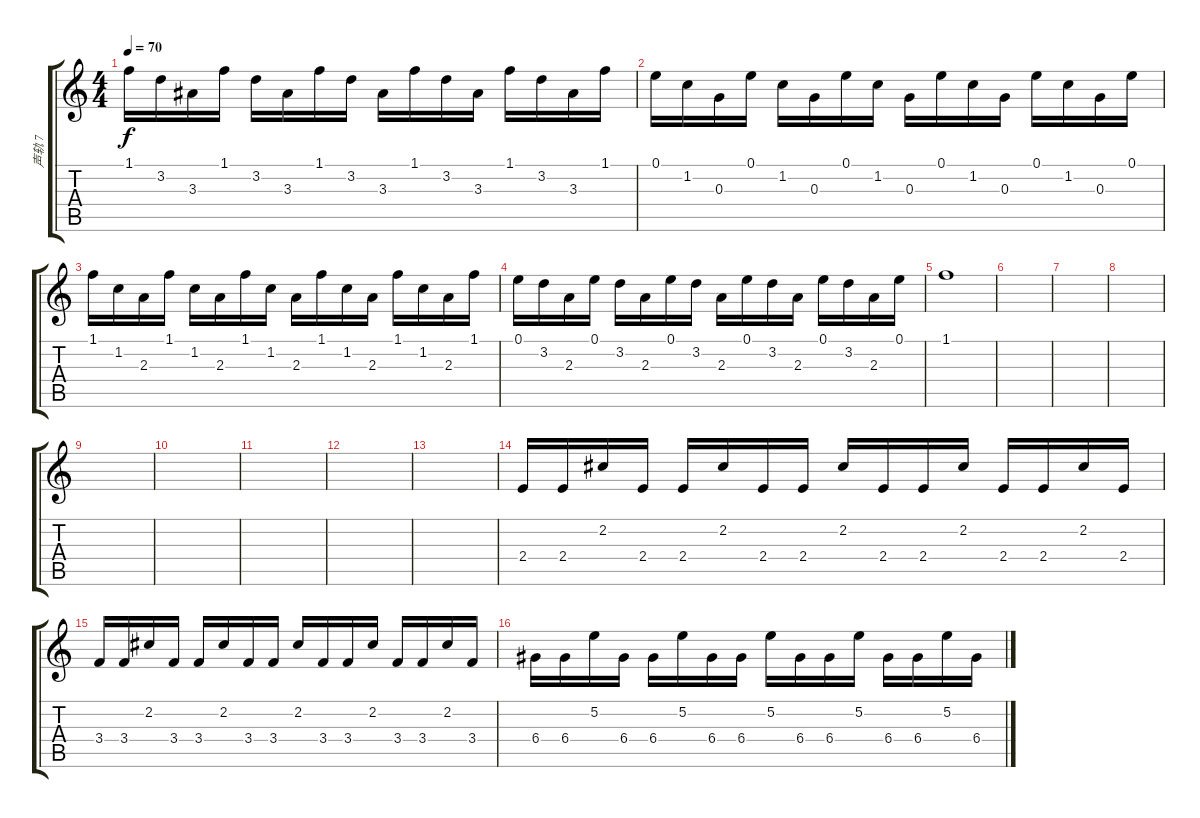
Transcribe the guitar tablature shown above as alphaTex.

\track ("声轨 7" "声轨 7") {instrument electricguitarclean}
\staff {score tabs}
\tuning (E4 B3 G3 D3 A2 E2) {hide}
\ts (4 4)
\tempo 70
\clef g2
\ks c
1.1.16{dy f} 3.2.16 3.3.16 1.1.16 3.2.16 3.3.16 1.1.16 3.2.16 3.3.16 1.1.16 3.2.16 3.3.16 1.1.16 3.2.16 3.3.16 1.1.16 |
0.1.16 1.2.16 0.3.16 0.1.16 1.2.16 0.3.16 0.1.16 1.2.16 0.3.16 0.1.16 1.2.16 0.3.16 0.1.16 1.2.16 0.3.16 0.1.16 |
1.1.16 1.2.16 2.3.16 1.1.16 1.2.16 2.3.16 1.1.16 1.2.16 2.3.16 1.1.16 1.2.16 2.3.16 1.1.16 1.2.16 2.3.16 1.1.16 |
0.1.16 3.2.16 2.3.16 0.1.16 3.2.16 2.3.16 0.1.16 3.2.16 2.3.16 0.1.16 3.2.16 2.3.16 0.1.16 3.2.16 2.3.16 0.1.16 |
1.1.1 |
|
|
|
|
|
|
|
|
2.4.16 2.4.16 2.2.16 2.4.16 2.4.16 2.2.16 2.4.16 2.4.16 2.2.16 2.4.16 2.4.16 2.2.16 2.4.16 2.4.16 2.2.16 2.4.16 |
3.4.16 3.4.16 2.2.16 3.4.16 3.4.16 2.2.16 3.4.16 3.4.16 2.2.16 3.4.16 3.4.16 2.2.16 3.4.16 3.4.16 2.2.16 3.4.16 |
6.4.16 6.4.16 5.2.16 6.4.16 6.4.16 5.2.16 6.4.16 6.4.16 5.2.16 6.4.16 6.4.16 5.2.16 6.4.16 6.4.16 5.2.16 6.4.16
